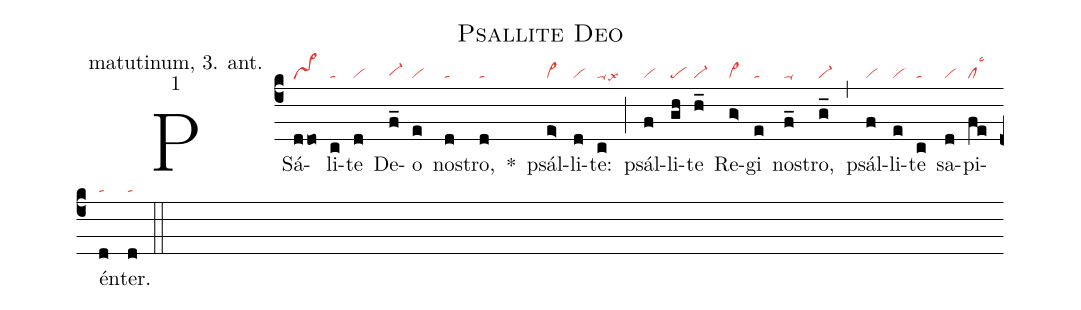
name: Psallite Deo;
office-part: matutinum, 3. ant.;
mode: 1;
nabc-lines: 1;
%%
(c4)
PSá(ddo>|vs>)li(c|ta)te(d|vi) De(f_|vi-hg)o(e|vi) nos(d|ta)tro,(d|ta) *()
psál(e>|vi>)li(d|vi)te:(c|ta-lsx6) (;)
psál(f|vi)li(gh|pe)te(h_|vi-) Re(g>|vi>)gi(e|ta) nos(f_|ta-)tro,(g_|vi-) (,)
psál(f|vi)li(e|vi)te(c|ta) sa(d|vi)pi(fe|cllsc3)én(d|ta)ter.(d|ta) (::)
